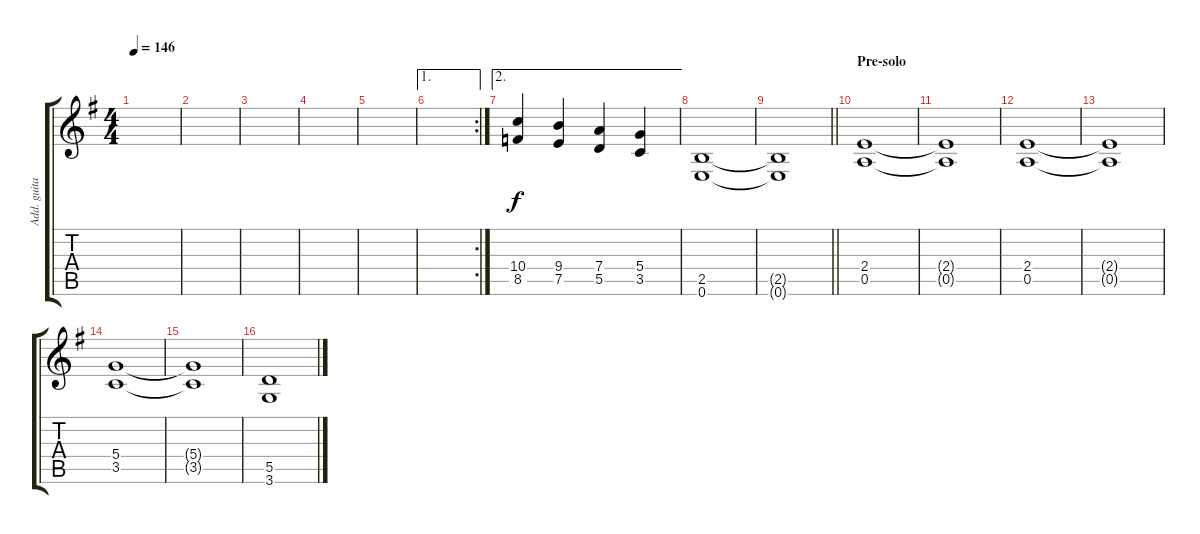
\track ("Add. guitar" "Add. guita") {instrument distortionguitar}
\staff {score tabs}
\tuning (E4 B3 G3 D3 A2 E2) {hide}
\ts (4 4)
\tempo 146
\clef g2
\ks eminor
|
|
|
|
|
\ae 1
\rc 2
|
\ae 2
(10.4 8.5).4 (9.4 7.5).4 (7.4 5.5).4 (5.4 3.5).4 |
(2.5 0.6).1 |
\barLineRight lightlight
(2.5{t} 0.6{t}).1 |
\section ("" "Pre-solo")
(2.4 0.5).1 |
(2.4{t} 0.5{t}).1 |
(2.4 0.5).1 |
(2.4{t} 0.5{t}).1 |
(5.4 3.5).1 |
(5.4{t} 3.5{t}).1 |
(5.5 3.6).1
